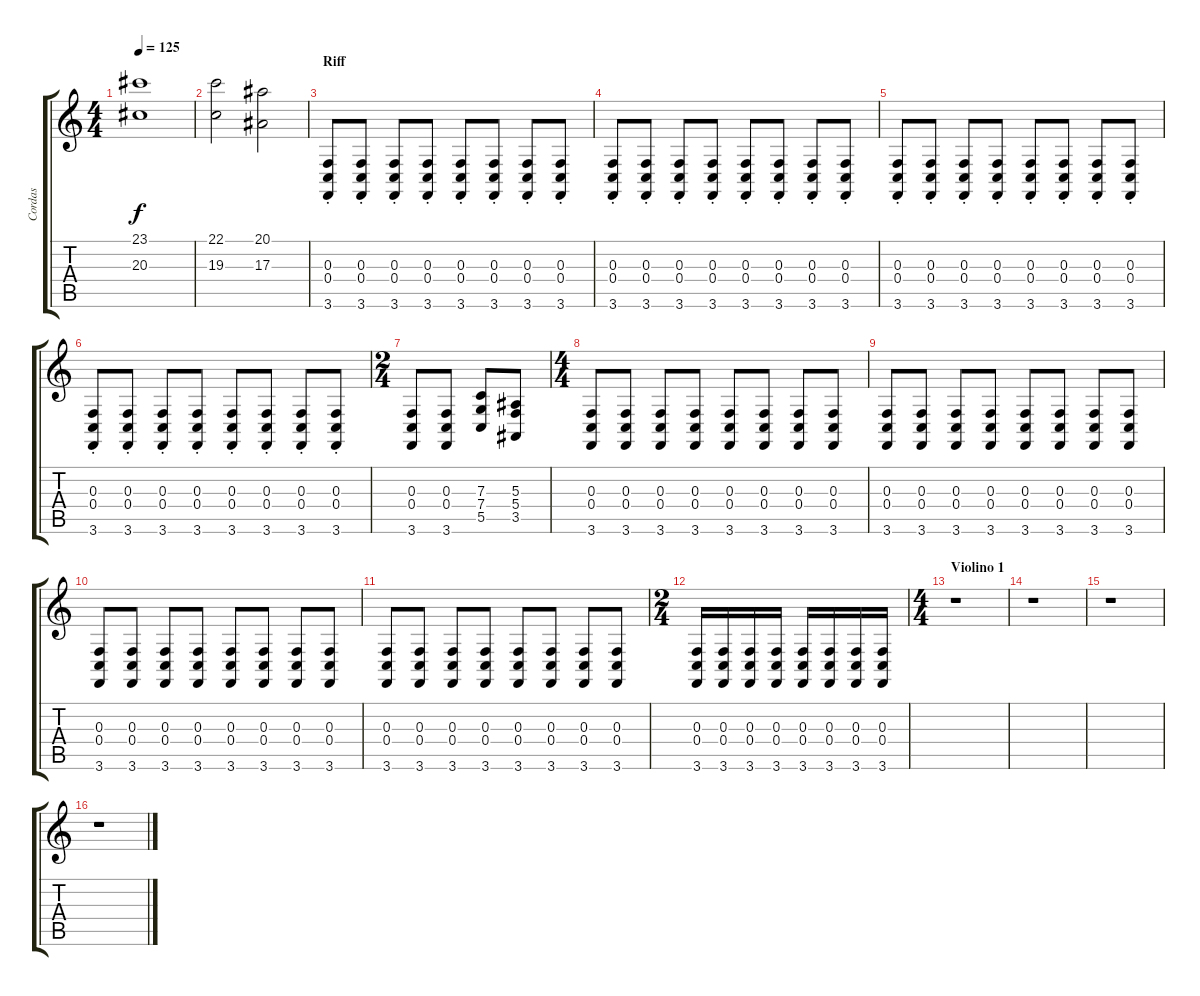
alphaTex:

\track ("Cordas" "Cordas") {instrument stringensemble1}
\staff {score tabs}
\tuning (D4 A3 F3 C3 G2 D2) {hide}
\ts (4 4)
\tempo 125
\clef g2
\ks c
(23.1 20.3).1{dy f} |
(22.1 19.3).2 (20.1 17.3).2 |
\section ("" "Riff")
(0.3{st} 0.4{st} 3.6{st}).8 (0.3{st} 0.4{st} 3.6{st}).8 (0.3{st} 0.4{st} 3.6{st}).8 (0.3{st} 0.4{st} 3.6{st}).8 (0.3{st} 0.4{st} 3.6{st}).8 (0.3{st} 0.4{st} 3.6{st}).8 (0.3{st} 0.4{st} 3.6{st}).8 (0.3{st} 0.4{st} 3.6{st}).8 |
(0.3{st} 0.4{st} 3.6{st}).8 (0.3{st} 0.4{st} 3.6{st}).8 (0.3{st} 0.4{st} 3.6{st}).8 (0.3{st} 0.4{st} 3.6{st}).8 (0.3{st} 0.4{st} 3.6{st}).8 (0.3{st} 0.4{st} 3.6{st}).8 (0.3{st} 0.4{st} 3.6{st}).8 (0.3{st} 0.4{st} 3.6{st}).8 |
(0.3{st} 0.4{st} 3.6{st}).8 (0.3{st} 0.4{st} 3.6{st}).8 (0.3{st} 0.4{st} 3.6{st}).8 (0.3{st} 0.4{st} 3.6{st}).8 (0.3{st} 0.4{st} 3.6{st}).8 (0.3{st} 0.4{st} 3.6{st}).8 (0.3{st} 0.4{st} 3.6{st}).8 (0.3{st} 0.4{st} 3.6{st}).8 |
(0.3{st} 0.4{st} 3.6{st}).8 (0.3{st} 0.4{st} 3.6{st}).8 (0.3{st} 0.4{st} 3.6{st}).8 (0.3{st} 0.4{st} 3.6{st}).8 (0.3{st} 0.4{st} 3.6{st}).8 (0.3{st} 0.4{st} 3.6{st}).8 (0.3{st} 0.4{st} 3.6{st}).8 (0.3{st} 0.4{st} 3.6{st}).8 |
\ts (2 4)
(0.3 0.4 3.6).8 (0.3 0.4 3.6).8 (7.3 7.4 5.5).8 (5.3 5.4 3.5).8 |
\ts (4 4)
(0.3 0.4 3.6).8 (0.3 0.4 3.6).8 (0.3 0.4 3.6).8 (0.3 0.4 3.6).8 (0.3 0.4 3.6).8 (0.3 0.4 3.6).8 (0.3 0.4 3.6).8 (0.3 0.4 3.6).8 |
(0.3 0.4 3.6).8 (0.3 0.4 3.6).8 (0.3 0.4 3.6).8 (0.3 0.4 3.6).8 (0.3 0.4 3.6).8 (0.3 0.4 3.6).8 (0.3 0.4 3.6).8 (0.3 0.4 3.6).8 |
(0.3 0.4 3.6).8 (0.3 0.4 3.6).8 (0.3 0.4 3.6).8 (0.3 0.4 3.6).8 (0.3 0.4 3.6).8 (0.3 0.4 3.6).8 (0.3 0.4 3.6).8 (0.3 0.4 3.6).8 |
(0.3 0.4 3.6).8 (0.3 0.4 3.6).8 (0.3 0.4 3.6).8 (0.3 0.4 3.6).8 (0.3 0.4 3.6).8 (0.3 0.4 3.6).8 (0.3 0.4 3.6).8 (0.3 0.4 3.6).8 |
\ts (2 4)
(0.3 0.4 3.6).16 (0.3 0.4 3.6).16 (0.3 0.4 3.6).16 (0.3 0.4 3.6).16 (0.3 0.4 3.6).16 (0.3 0.4 3.6).16 (0.3 0.4 3.6).16 (0.3 0.4 3.6).16 |
\ts (4 4)
\section ("" "Violino 1")
r.1 |
r.1 |
r.1 |
r.1
